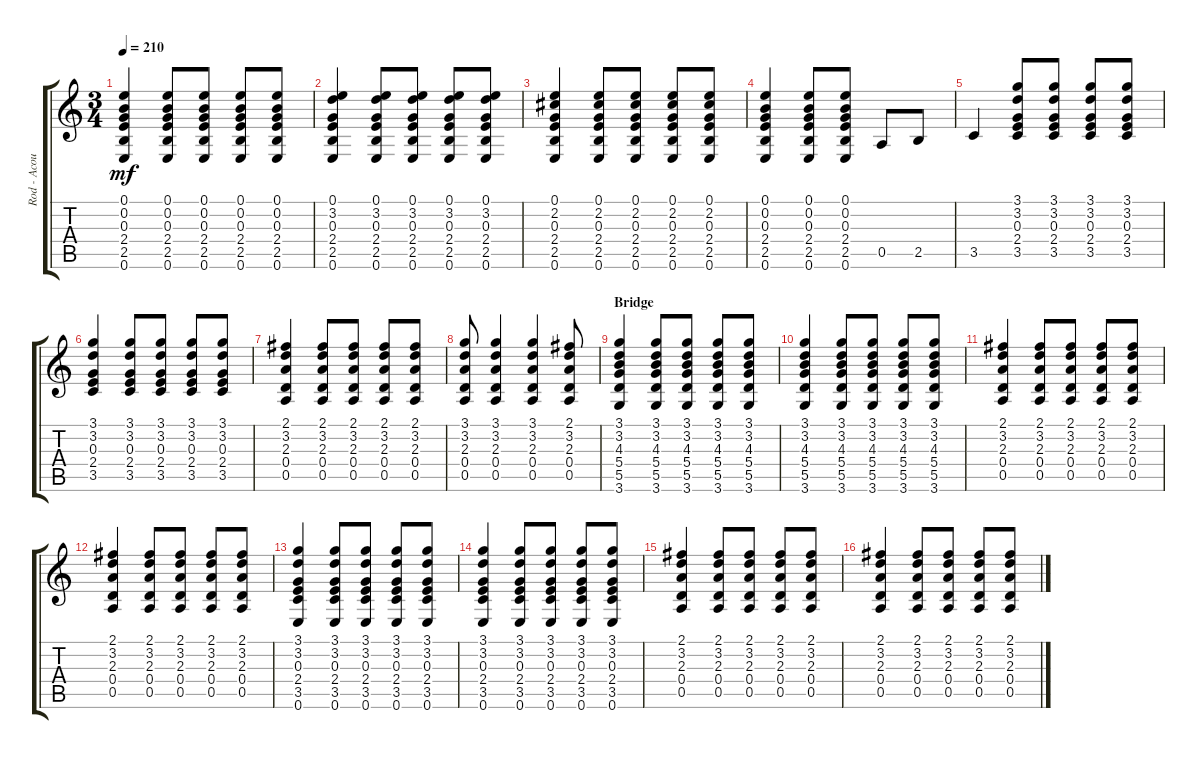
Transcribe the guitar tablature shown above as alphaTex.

\track ("Rod - Acoustic Guitar " "Rod - Acou") {instrument acousticguitarsteel}
\staff {score tabs}
\tuning (E4 B3 G3 D3 A2 E2) {hide}
\ts (3 4)
\tempo 210
\clef g2
\ks c
(0.1 0.2 0.3 2.4 2.5 0.6).4{dy mf} (0.1 0.2 0.3 2.4 2.5 0.6).8 (0.1 0.2 0.3 2.4 2.5 0.6).8 (0.1 0.2 0.3 2.4 2.5 0.6).8 (0.1 0.2 0.3 2.4 2.5 0.6).8 |
(0.1 3.2 0.3 2.4 2.5 0.6).4 (0.1 3.2 0.3 2.4 2.5 0.6).8 (0.1 3.2 0.3 2.4 2.5 0.6).8 (0.1 3.2 0.3 2.4 2.5 0.6).8 (0.1 3.2 0.3 2.4 2.5 0.6).8 |
(0.1 2.2 0.3 2.4 2.5 0.6).4 (0.1 2.2 0.3 2.4 2.5 0.6).8 (0.1 2.2 0.3 2.4 2.5 0.6).8 (0.1 2.2 0.3 2.4 2.5 0.6).8 (0.1 2.2 0.3 2.4 2.5 0.6).8 |
(0.1 0.2 0.3 2.4 2.5 0.6).4 (0.1 0.2 0.3 2.4 2.5 0.6).8 (0.1 0.2 0.3 2.4 2.5 0.6).8 0.5.8 2.5.8 |
3.5.4 (3.1 3.2 0.3 2.4 3.5).8 (3.1 3.2 0.3 2.4 3.5).8 (3.1 3.2 0.3 2.4 3.5).8 (3.1 3.2 0.3 2.4 3.5).8 |
(3.1 3.2 0.3 2.4 3.5).4 (3.1 3.2 0.3 2.4 3.5).8 (3.1 3.2 0.3 2.4 3.5).8 (3.1 3.2 0.3 2.4 3.5).8 (3.1 3.2 0.3 2.4 3.5).8 |
(2.1 3.2 2.3 0.4 0.5).4 (2.1 3.2 2.3 0.4 0.5).8 (2.1 3.2 2.3 0.4 0.5).8 (2.1 3.2 2.3 0.4 0.5).8 (2.1 3.2 2.3 0.4 0.5).8 |
(3.1 3.2 2.3 0.4 0.5).8 (3.1 3.2 2.3 0.4 0.5).4 (3.1 3.2 2.3 0.4 0.5).4 (2.1 3.2 2.3 0.4 0.5).8 |
\section ("" "Bridge")
(3.1 3.2 4.3 5.4 5.5 3.6).4 (3.1 3.2 4.3 5.4 5.5 3.6).8 (3.1 3.2 4.3 5.4 5.5 3.6).8 (3.1 3.2 4.3 5.4 5.5 3.6).8 (3.1 3.2 4.3 5.4 5.5 3.6).8 |
(3.1 3.2 4.3 5.4 5.5 3.6).4 (3.1 3.2 4.3 5.4 5.5 3.6).8 (3.1 3.2 4.3 5.4 5.5 3.6).8 (3.1 3.2 4.3 5.4 5.5 3.6).8 (3.1 3.2 4.3 5.4 5.5 3.6).8 |
(2.1 3.2 2.3 0.4 0.5).4 (2.1 3.2 2.3 0.4 0.5).8 (2.1 3.2 2.3 0.4 0.5).8 (2.1 3.2 2.3 0.4 0.5).8 (2.1 3.2 2.3 0.4 0.5).8 |
(2.1 3.2 2.3 0.4 0.5).4 (2.1 3.2 2.3 0.4 0.5).8 (2.1 3.2 2.3 0.4 0.5).8 (2.1 3.2 2.3 0.4 0.5).8 (2.1 3.2 2.3 0.4 0.5).8 |
(3.1 3.2 0.3 2.4 3.5 0.6).4 (3.1 3.2 0.3 2.4 3.5 0.6).8 (3.1 3.2 0.3 2.4 3.5 0.6).8 (3.1 3.2 0.3 2.4 3.5 0.6).8 (3.1 3.2 0.3 2.4 3.5 0.6).8 |
(3.1 3.2 0.3 2.4 3.5 0.6).4 (3.1 3.2 0.3 2.4 3.5 0.6).8 (3.1 3.2 0.3 2.4 3.5 0.6).8 (3.1 3.2 0.3 2.4 3.5 0.6).8 (3.1 3.2 0.3 2.4 3.5 0.6).8 |
(2.1 3.2 2.3 0.4 0.5).4 (2.1 3.2 2.3 0.4 0.5).8 (2.1 3.2 2.3 0.4 0.5).8 (2.1 3.2 2.3 0.4 0.5).8 (2.1 3.2 2.3 0.4 0.5).8 |
(2.1 3.2 2.3 0.4 0.5).4 (2.1 3.2 2.3 0.4 0.5).8 (2.1 3.2 2.3 0.4 0.5).8 (2.1 3.2 2.3 0.4 0.5).8 (2.1 3.2 2.3 0.4 0.5).8
